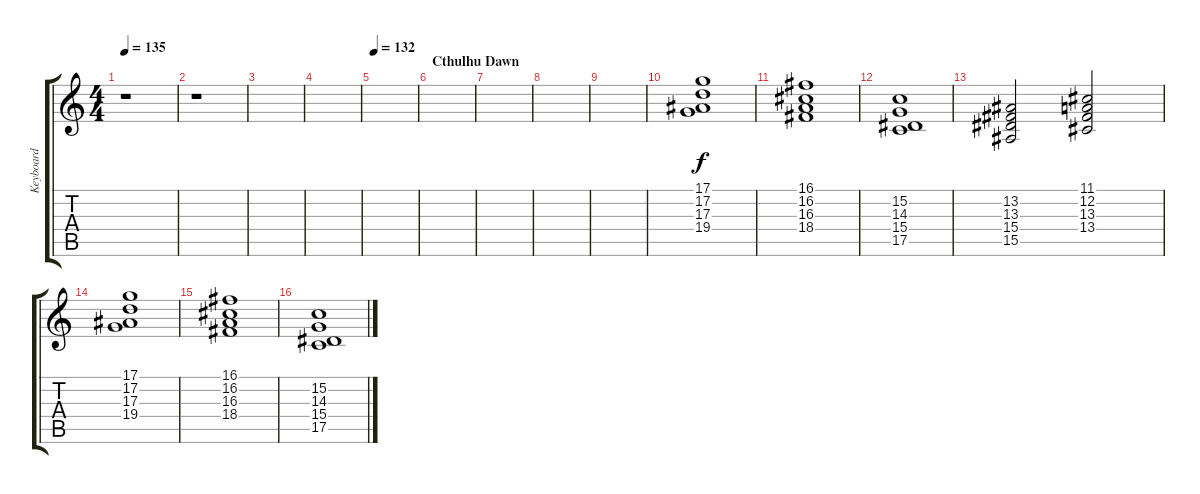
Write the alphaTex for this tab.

\track ("Keyboard" "Keyboard") {instrument choiraahs}
\staff {score tabs}
\tuning (D4 A3 F3 C3 G2 D2) {hide}
\ts (4 4)
\tempo 135
\clef g2
\ks c
r.1{dy f} |
r.1 |
|
|
\tempo 132
|
\section ("" "Cthulhu Dawn")
|
|
|
|
(17.1 17.2 17.3 19.4).1 |
(16.1 16.2 16.3 18.4).1 |
(15.2 14.3 15.4 17.5).1 |
(13.2 13.3 15.4 15.5).2 (11.1 12.2 13.3 13.4).2 |
(17.1 17.2 17.3 19.4).1 |
(16.1 16.2 16.3 18.4).1 |
(15.2 14.3 15.4 17.5).1
